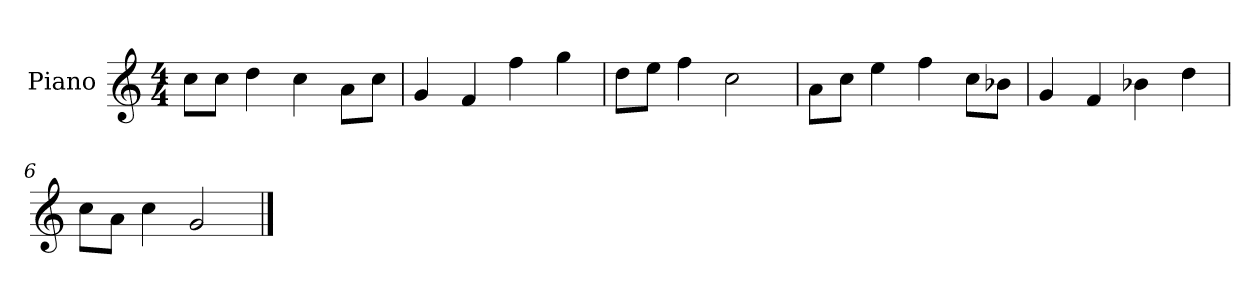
**kern
*part1
*staff1
*I"Piano
*I'P-no
*clefG2
*k[]
*M4/4
*MM90
=1
8cc\L
8cc\J
4dd\
4cc\
8a\L
8cc\J
=2
4g/
4f/
4ff\
4gg\
=3
8dd\L
8ee\J
4ff\
2cc\
=4
8a\L
8cc\J
4ee\
4ff\
8cc\L
8b-X\J
=5
4g/
4f/
4b-X\
4dd\
=6
8cc\L
8a\J
4cc\
2g/
==
*-
